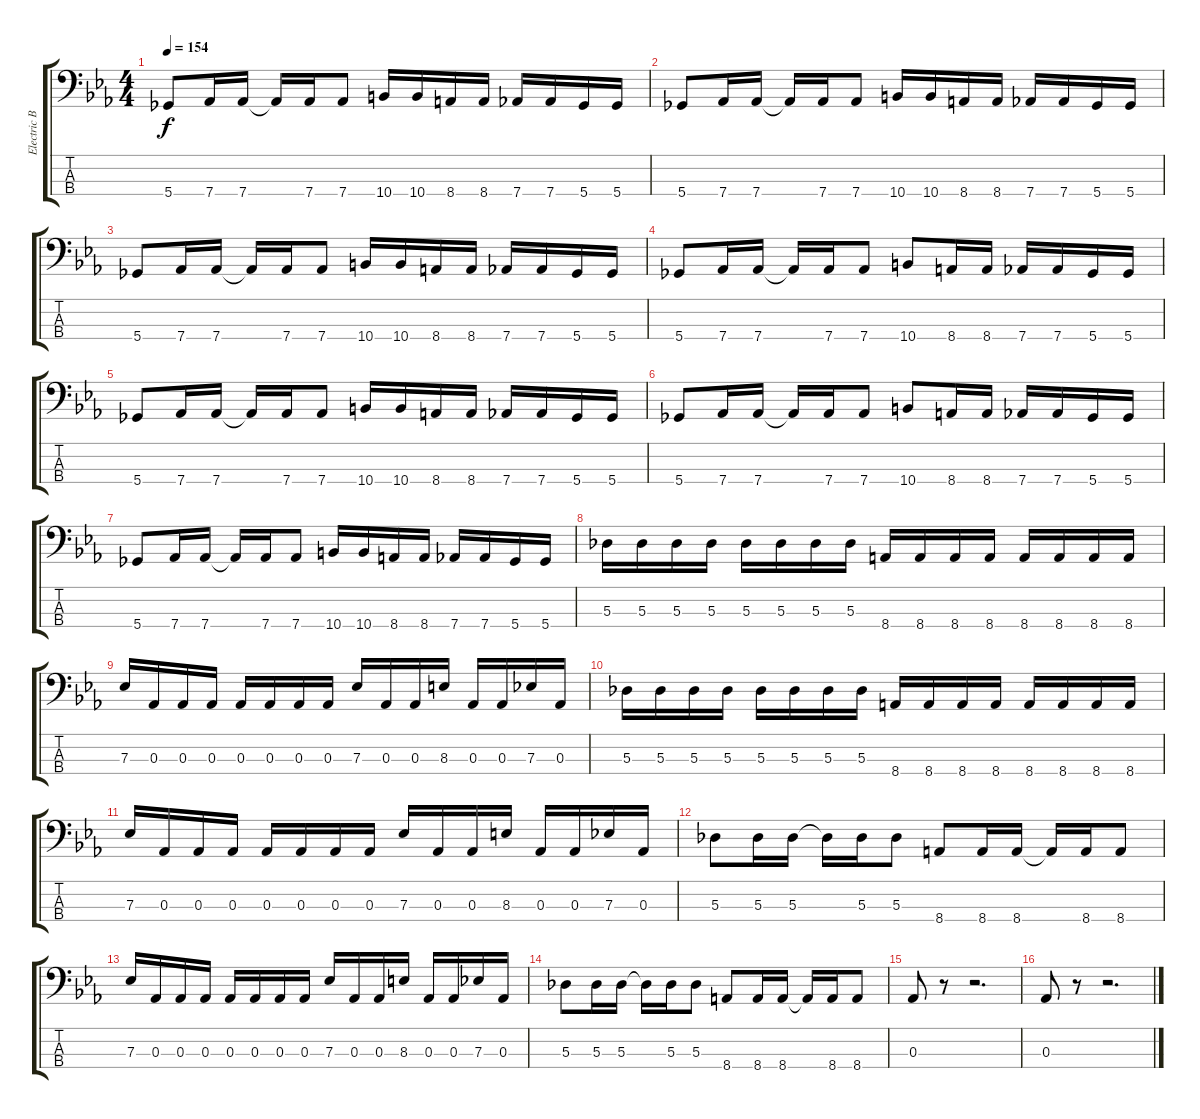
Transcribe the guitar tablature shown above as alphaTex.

\track ("Electric Bass" "Electric B") {instrument electricbassfinger}
\staff {score tabs}
\tuning (Gb2 Db2 Ab1 Db1) {hide}
\ts (4 4)
\tempo 154
\clef f4
\ks cminor
5.4.8{dy f} 7.4.16 7.4.16 7.4{t}.16 7.4.16 7.4.8 10.4.16 10.4.16 8.4.16 8.4.16 7.4.16 7.4.16 5.4.16 5.4.16 |
5.4.8 7.4.16 7.4.16 7.4{t}.16 7.4.16 7.4.8 10.4.16 10.4.16 8.4.16 8.4.16 7.4.16 7.4.16 5.4.16 5.4.16 |
5.4.8 7.4.16 7.4.16 7.4{t}.16 7.4.16 7.4.8 10.4.16 10.4.16 8.4.16 8.4.16 7.4.16 7.4.16 5.4.16 5.4.16 |
5.4.8 7.4.16 7.4.16 7.4{t}.16 7.4.16 7.4.8 10.4.8 8.4.16 8.4.16 7.4.16 7.4.16 5.4.16 5.4.16 |
5.4.8 7.4.16 7.4.16 7.4{t}.16 7.4.16 7.4.8 10.4.16 10.4.16 8.4.16 8.4.16 7.4.16 7.4.16 5.4.16 5.4.16 |
5.4.8 7.4.16 7.4.16 7.4{t}.16 7.4.16 7.4.8 10.4.8 8.4.16 8.4.16 7.4.16 7.4.16 5.4.16 5.4.16 |
5.4.8 7.4.16 7.4.16 7.4{t}.16 7.4.16 7.4.8 10.4.16 10.4.16 8.4.16 8.4.16 7.4.16 7.4.16 5.4.16 5.4.16 |
5.3.16 5.3.16 5.3.16 5.3.16 5.3.16 5.3.16 5.3.16 5.3.16 8.4.16 8.4.16 8.4.16 8.4.16 8.4.16 8.4.16 8.4.16 8.4.16 |
7.3.16 0.3.16 0.3.16 0.3.16 0.3.16 0.3.16 0.3.16 0.3.16 7.3.16 0.3.16 0.3.16 8.3.16 0.3.16 0.3.16 7.3.16 0.3.16 |
5.3.16 5.3.16 5.3.16 5.3.16 5.3.16 5.3.16 5.3.16 5.3.16 8.4.16 8.4.16 8.4.16 8.4.16 8.4.16 8.4.16 8.4.16 8.4.16 |
7.3.16 0.3.16 0.3.16 0.3.16 0.3.16 0.3.16 0.3.16 0.3.16 7.3.16 0.3.16 0.3.16 8.3.16 0.3.16 0.3.16 7.3.16 0.3.16 |
5.3.8 5.3.16 5.3.16 5.3{t}.16 5.3.16 5.3.8 8.4.8 8.4.16 8.4.16 8.4{t}.16 8.4.16 8.4.8 |
7.3.16 0.3.16 0.3.16 0.3.16 0.3.16 0.3.16 0.3.16 0.3.16 7.3.16 0.3.16 0.3.16 8.3.16 0.3.16 0.3.16 7.3.16 0.3.16 |
5.3.8 5.3.16 5.3.16 5.3{t}.16 5.3.16 5.3.8 8.4.8 8.4.16 8.4.16 8.4{t}.16 8.4.16 8.4.8 |
0.3.8 r.8 r.2{d} |
0.3.8 r.8 r.2{d}
